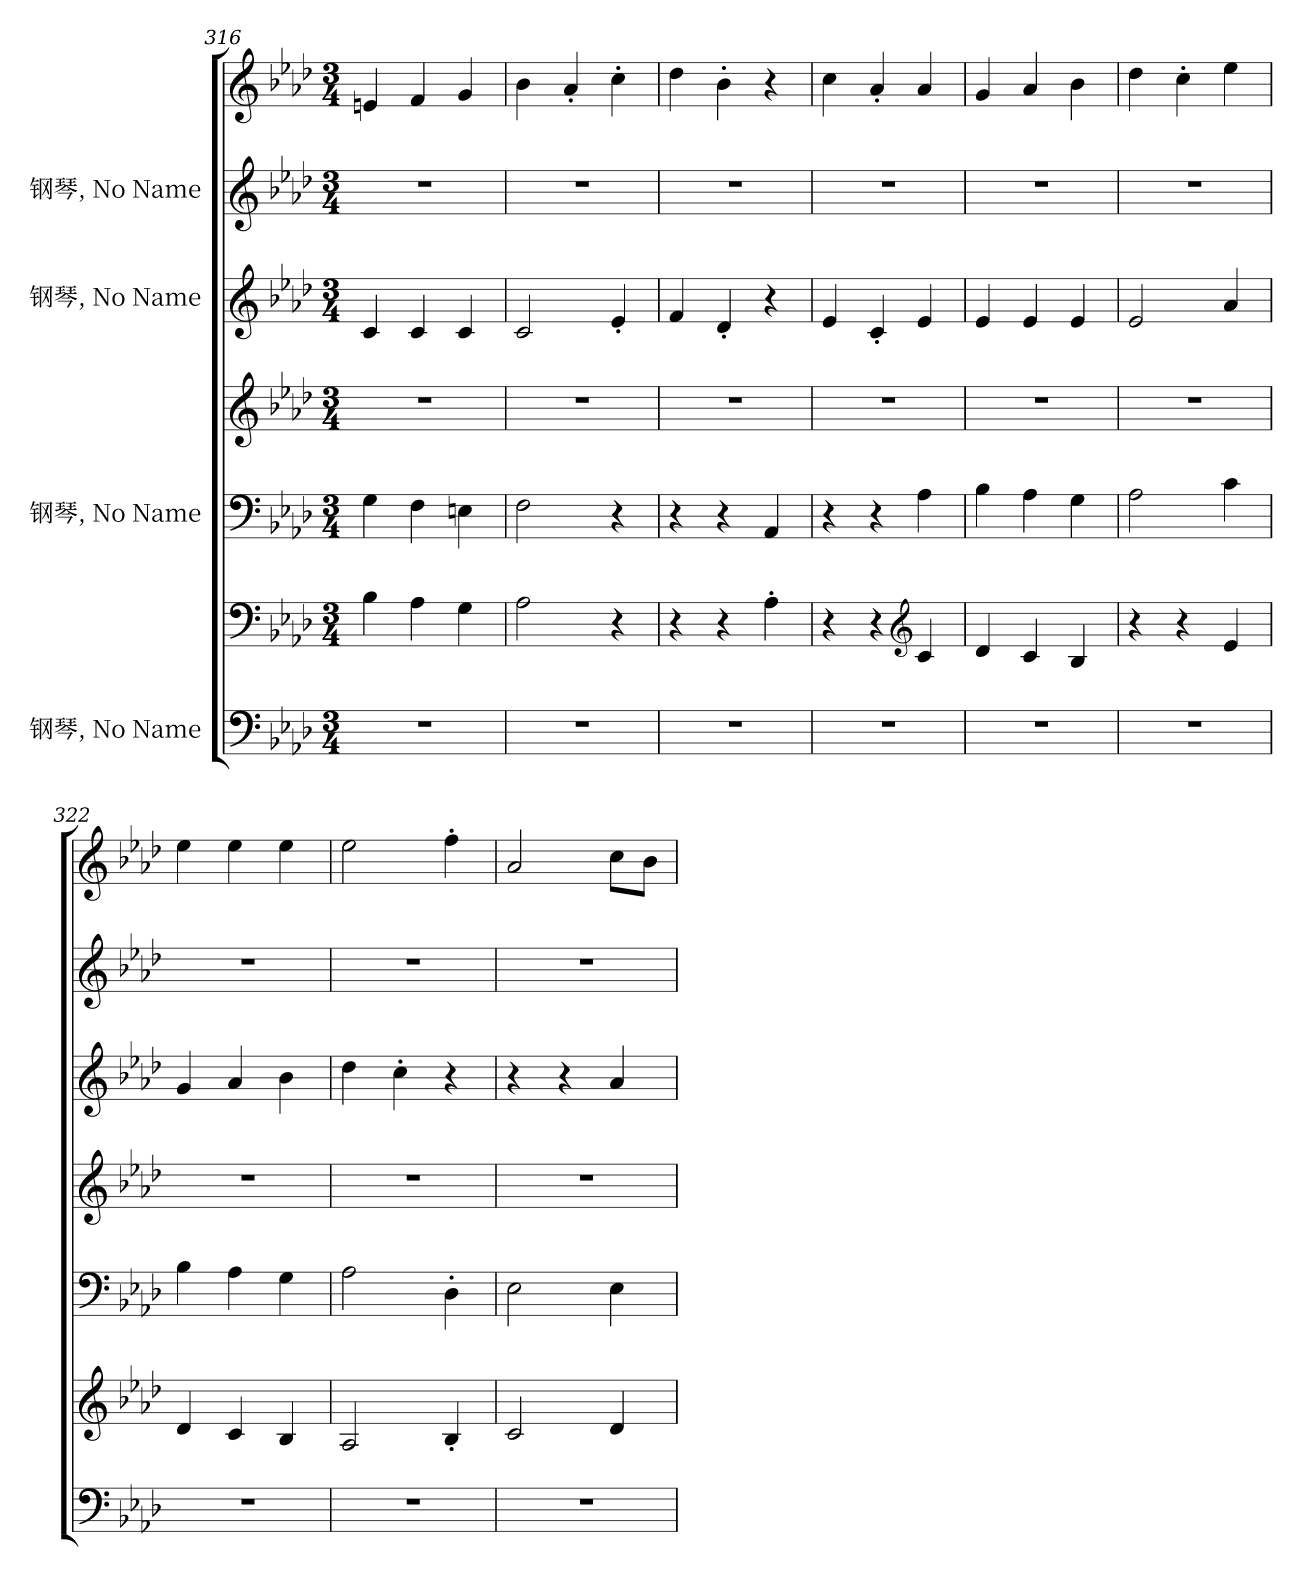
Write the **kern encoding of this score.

**kern	**kern	**kern	**kern	**kern	**kern	**kern
*part4	*part4	*part3	*part3	*part2	*part1	*part1
*staff7	*staff6	*staff5	*staff4	*staff3	*staff2	*staff1
*I"钢琴, No Name	*	*I"钢琴, No Name	*	*I"钢琴, No Name	*I"钢琴, No Name	*
*clefF4	*clefF4	*clefF4	*clefG2	*clefG2	*clefG2	*clefG2
*k[b-e-a-d-]	*k[b-e-a-d-]	*k[b-e-a-d-]	*k[b-e-a-d-]	*k[b-e-a-d-]	*k[b-e-a-d-]	*k[b-e-a-d-]
*M3/4	*M3/4	*M3/4	*M3/4	*M3/4	*M3/4	*M3/4
*MM194	*MM194	*MM194	*MM194	*MM194	*MM194	*MM194
=316	=316	=316	=316	=316	=316	=316
2.r	4B-\	4G\	2.r	4c/	2.r	4en/
.	4A-\	4F\	.	4c/	.	4f/
.	4G\	4En\	.	4c/	.	4g/
=317	=317	=317	=317	=317	=317	=317
2.r	2A-\	2F\	2.r	2c/	2.r	4b-\
.	.	.	.	.	.	4a-'/
*	*	*	*	*	*	*MM194
.	4r	4r	.	4e-'/	.	4cc'\
!!LO:PB:g=z
=318	=318	=318	=318	=318	=318	=318
*	*	*	*	*	*	*MM194
2.r	4r	4r	2.r	4f/	2.r	4dd-\
.	4r	4r	.	4d-'/	.	4b-'\
.	4A-'\	4AA-/	.	4r	.	4r
=319	=319	=319	=319	=319	=319	=319
*	*	*	*	*	*	*MM194
2.r	4r	4r	2.r	4e-/	2.r	4cc\
.	4r	4r	.	4c'/	.	4a-'/
*	*clefG2	*	*	*	*	*
.	4c/	4A-\	.	4e-/	.	4a-/
=320	=320	=320	=320	=320	=320	=320
*	*	*	*	*	*	*MM194
2.r	4d-/	4B-\	2.r	4e-/	2.r	4g/
.	4c/	4A-\	.	4e-/	.	4a-/
.	4B-/	4G\	.	4e-/	.	4b-\
=321	=321	=321	=321	=321	=321	=321
2.r	4r	2A-\	2.r	2e-/	2.r	4dd-\
.	4r	.	.	.	.	4cc'\
*	*	*	*	*	*	*MM194
.	4e-/	4c\	.	4a-/	.	4ee-\
=322	=322	=322	=322	=322	=322	=322
2.r	4d-/	4B-\	2.r	4g/	2.r	4ee-\
.	4c/	4A-\	.	4a-/	.	4ee-\
.	4B-/	4G\	.	4b-\	.	4ee-\
=323	=323	=323	=323	=323	=323	=323
*	*	*	*	*	*	*MM194
2.r	2A-/	2A-\	2.r	4dd-\	2.r	2ee-\
.	.	.	.	4cc'\	.	.
.	4B-'/	4D-'\	.	4r	.	4ff'\
=324	=324	=324	=324	=324	=324	=324
*	*	*	*	*	*	*MM194
2.r	2c/	2E-\	2.r	4r	2.r	2a-/
.	.	.	.	4r	.	.
.	4d-/	4E-\	.	4a-/	.	8cc\L
.	.	.	.	.	.	8b-\J
=	=	=	=	=	=	=
*-	*-	*-	*-	*-	*-	*-
